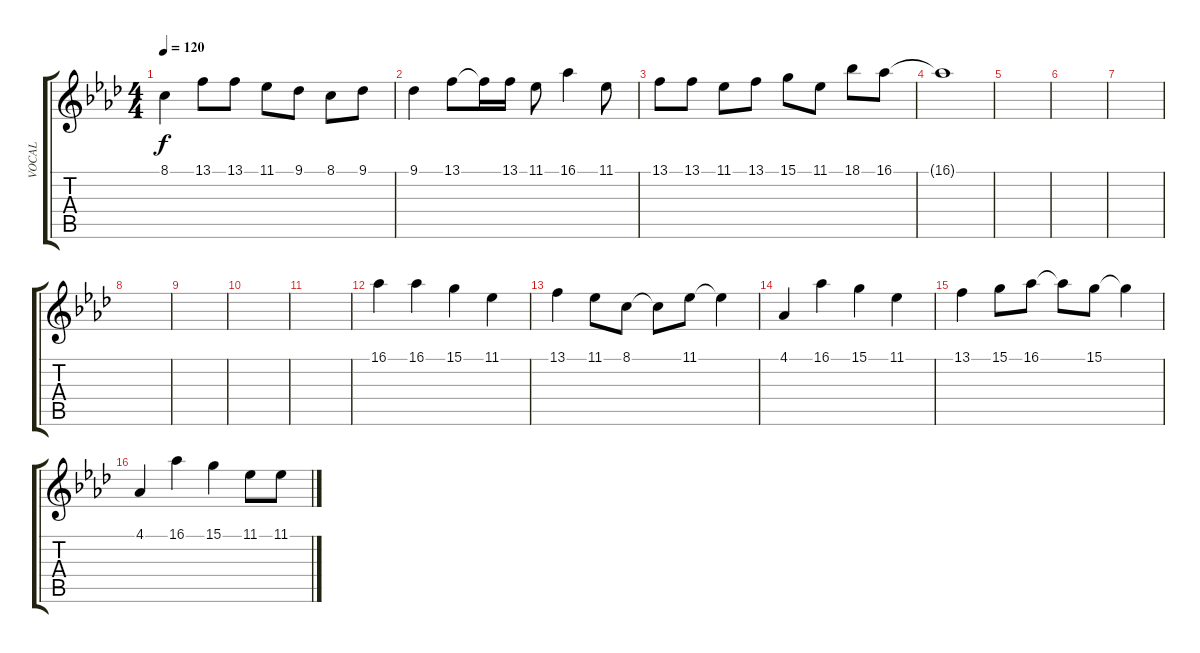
\track ("VOCAL" "VOCAL") {instrument oboe}
\staff {score tabs}
\tuning (E4 B3 G3 D3 A2 E2) {hide}
\ts (4 4)
\tempo 120
\clef g2
\ks ab
8.1.4{dy f} 13.1.8 13.1.8 11.1.8 9.1.8 8.1.8 9.1.8 |
9.1.4 13.1.8 13.1{t}.16 13.1.16 11.1.8 16.1.4 11.1.8 |
13.1.8 13.1.8 11.1.8 13.1.8 15.1.8 11.1.8 18.1.8 16.1.8 |
16.1{t}.1 |
|
|
|
|
|
|
|
16.1.4 16.1.4 15.1.4 11.1.4 |
13.1.4 11.1.8 8.1.8 8.1{t}.8 11.1.8 11.1{t}.4 |
4.1.4 16.1.4 15.1.4 11.1.4 |
13.1.4 15.1.8 16.1.8 16.1{t}.8 15.1.8 15.1{t}.4 |
4.1.4 16.1.4 15.1.4 11.1.8 11.1.8
